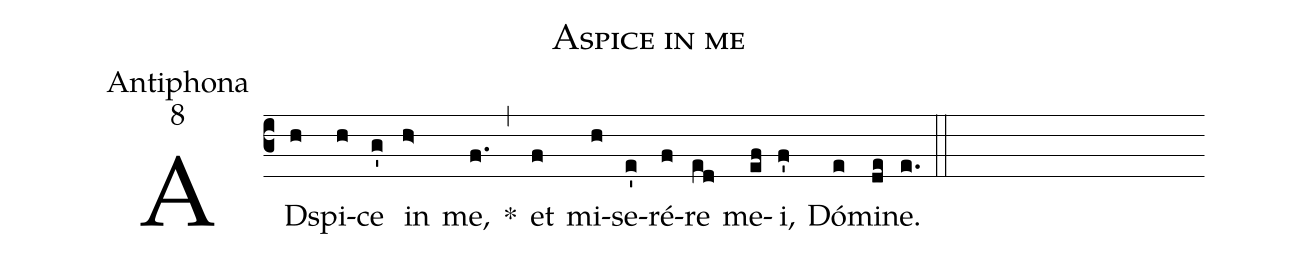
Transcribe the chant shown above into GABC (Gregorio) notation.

name:Aspice in me;
office-part:Antiphona;
mode:8;
%%
(c3) AD(h)spi(h)ce(g') in(h>) me,(f.) *(,) et(f) mi(h)se(e')ré(f)re(ed) me(ef)i,(f') Dó(e)mi(de)ne.(e.) (::)
